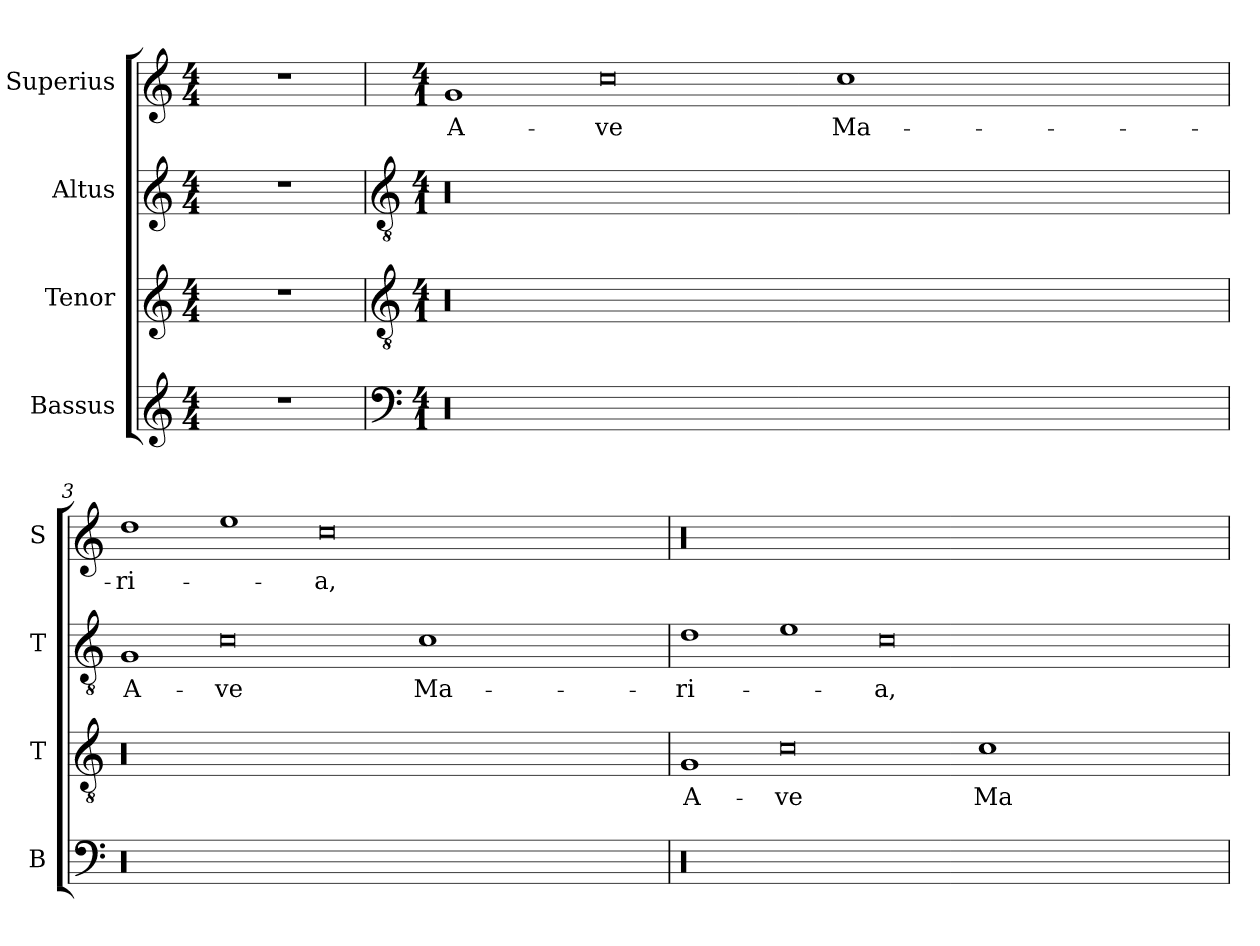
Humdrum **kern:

**kern	**kern	**text	**kern	**text	**kern	**text
*part4	*part3	*part3	*part2	*part2	*part1	*part1
*staff4	*staff3	*staff3	*staff2	*staff2	*staff1	*staff1
*I"Bassus	*I"Tenor	*	*I"Altus	*	*I"Superius	*
*I'B	*I'T	*	*I'T	*	*I'S	*
*clefG2	*clefG2	*	*clefG2	*	*clefG2	*
*	*ITrd7c12	*	*ITrd7c12	*	*	*
*k[]	*k[]	*	*k[]	*	*k[]	*
*C:	*C:	*	*C:	*	*C:	*
*M4/4	*M4/4	*	*M4/4	*	*M4/4	*
=1	=1	=1	=1	=1	=1	=1
1r	1r	.	1r	.	1r	.
=2	=2	=2	=2	=2	=2	=2
*clefF4	*clefGv2	*	*clefGv2	*	*	*
*M4/1	*M4/1	*	*M4/1	*	*M4/1	*
!	!	!	!	!	!	!LO:LY:b
00r	00r	.	00r	.	1g	A-
!	!	!	!	!	!	!LO:LY:b
.	.	.	.	.	0cc	-ve
!	!	!	!	!	!	!LO:LY:b
.	.	.	.	.	1cc	Ma-
0ryy	0ryy	.	0ryy	.	0ryy	.
=3	=3	=3	=3	=3	=3	=3
!	!	!	!	!LO:LY:b	!	!LO:LY:b
00r	00r	.	1GG	A-	1dd	-ri-
!	!	!	!	!LO:LY:b	!	!
.	.	.	0C	-ve	1ee	.
!	!	!	!	!	!	!LO:LY:b
.	.	.	.	.	0cc	-a,
!	!	!	!	!LO:LY:b	!	!
.	.	.	1C	Ma-	.	.
0ryy	0ryy	.	0ryy	.	0ryy	.
=4	=4	=4	=4	=4	=4	=4
!	!	!LO:LY:b	!	!LO:LY:b	!	!
00r	1GG	A-	1D	-ri-	00r	.
!	!	!LO:LY:b	!	!	!	!
.	0C	-ve	1E	.	.	.
!	!	!	!	!LO:LY:b	!	!
.	.	.	0C	-a,	.	.
!	!	!LO:LY:b	!	!	!	!
.	1C	Ma-	.	.	.	.
0ryy	0ryy	.	0ryy	.	0ryy	.
=	=	=	=	=	=	=
*-	*-	*-	*-	*-	*-	*-
